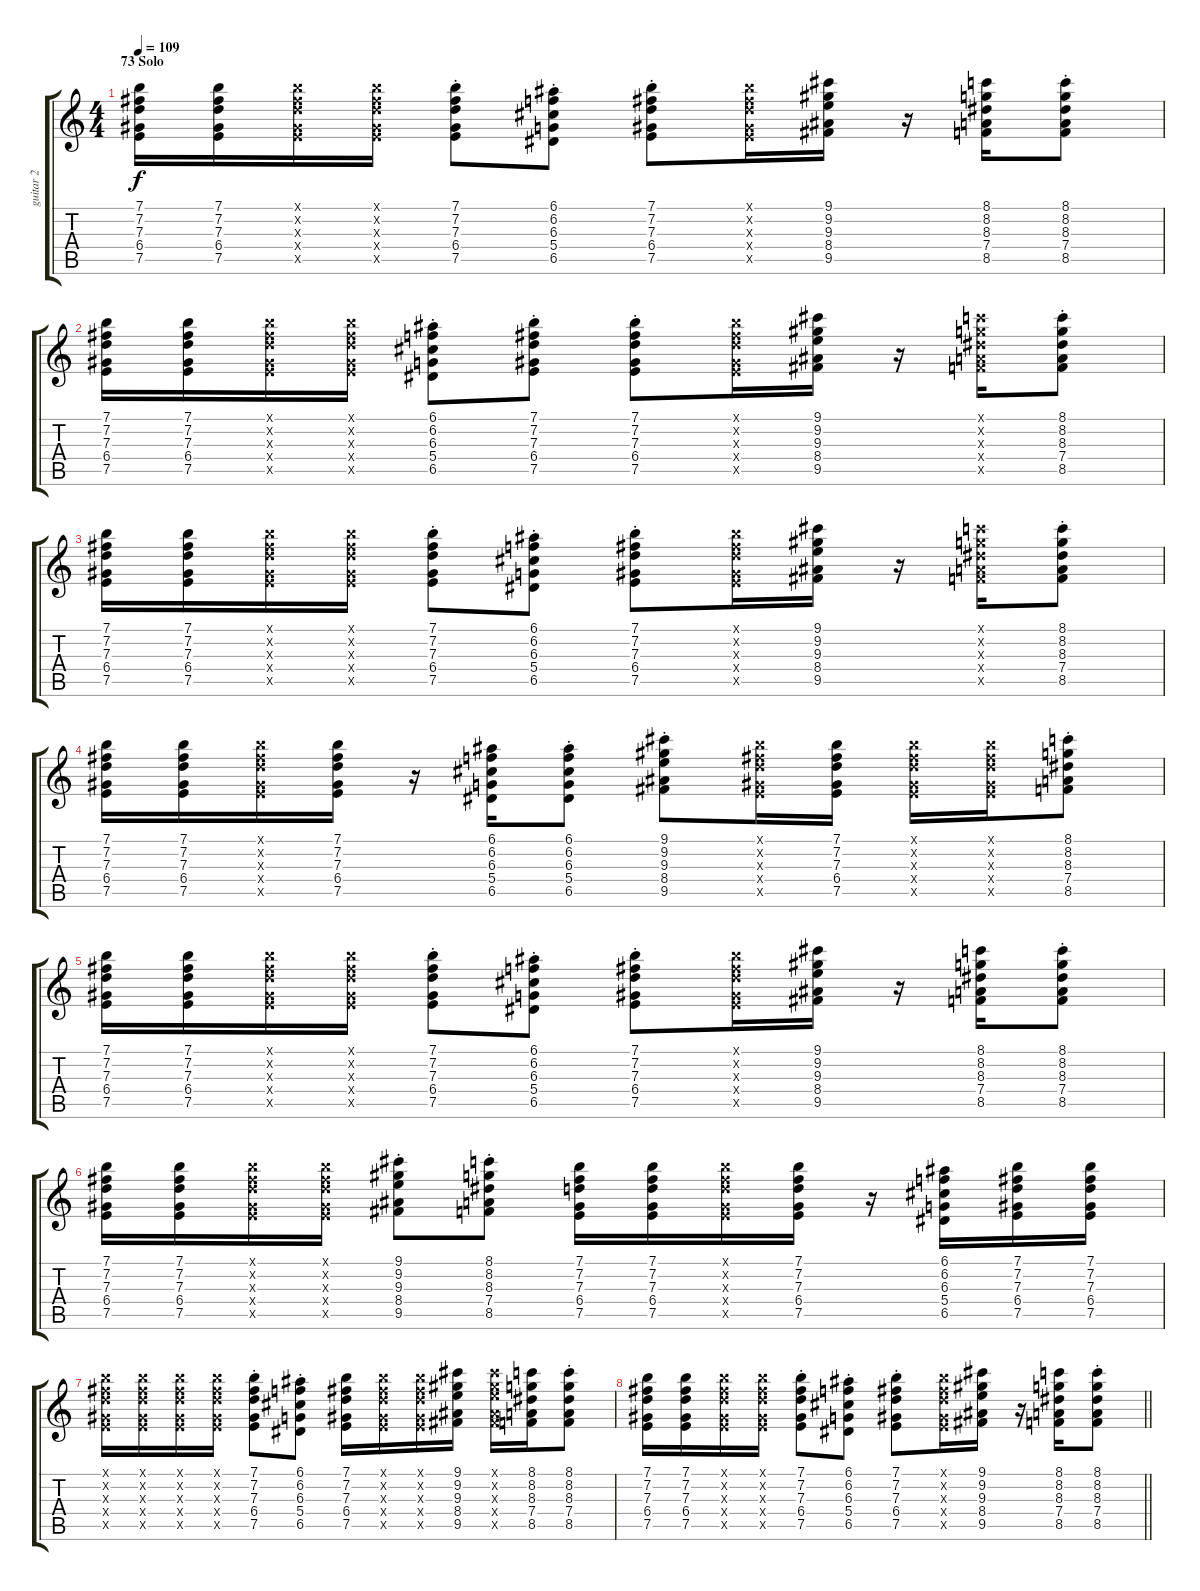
\track ("guitar 2" "guitar 2") {instrument acousticguitarsteel}
\staff {score tabs}
\tuning (E4 B3 G3 D3 A2 E2) {hide}
\ts (4 4)
\section ("" "73 Solo")
\tempo 109
\clef g2
\ks c
(7.1 7.2 7.3 6.4 7.5).16{dy f volume 6} (7.1 7.2 7.3 6.4 7.5).16 (7.1{x} 7.2{x} 7.3{x} 6.4{x} 7.5{x}).16 (7.1{x} 7.2{x} 7.3{x} 6.4{x} 7.5{x}).16 (7.1{st} 7.2{st} 7.3{st} 6.4{st} 7.5{st}).8 (6.1{st} 6.2{st} 6.3{st} 5.4{st} 6.5{st}).8 (7.1{st} 7.2{st} 7.3{st} 6.4{st} 7.5{st}).8 (7.1{x} 7.2{x} 7.3{x} 6.4{x} 7.5{x}).16 (9.1 9.2 9.3 8.4 9.5).16 r.16 (8.1 8.2 8.3 7.4 8.5).16 (8.1{st} 8.2{st} 8.3{st} 7.4{st} 8.5).8 |
(7.1 7.2 7.3 6.4 7.5).16 (7.1 7.2 7.3 6.4 7.5).16 (7.1{x} 7.2{x} 7.3{x} 6.4{x} 7.5{x}).16 (7.1{x} 7.2{x} 7.3{x} 6.4{x} 7.5{x}).16 (6.1{st} 6.2{st} 6.3{st} 5.4{st} 6.5{st}).8 (7.1{st} 7.2{st} 7.3{st} 6.4{st} 7.5{st}).8 (7.1{st} 7.2{st} 7.3{st} 6.4{st} 7.5{st}).8 (7.1{x} 7.2{x} 7.3{x} 6.4{x} 7.5{x}).16 (9.1 9.2 9.3 8.4 9.5).16 r.16 (8.1{x} 8.2{x} 8.3{x} 7.4{x} 8.5{x}).16 (8.1{st} 8.2{st} 8.3{st} 7.4{st} 8.5).8 |
(7.1 7.2 7.3 6.4 7.5).16 (7.1 7.2 7.3 6.4 7.5).16 (7.1{x} 7.2{x} 7.3{x} 6.4{x} 7.5{x}).16 (7.1{x} 7.2{x} 7.3{x} 6.4{x} 7.5{x}).16 (7.1{st} 7.2{st} 7.3{st} 6.4{st} 7.5{st}).8 (6.1{st} 6.2{st} 6.3{st} 5.4{st} 6.5{st}).8 (7.1{st} 7.2{st} 7.3{st} 6.4{st} 7.5{st}).8 (7.1{x} 7.2{x} 7.3{x} 6.4{x} 7.5{x}).16 (9.1 9.2 9.3 8.4 9.5).16 r.16 (8.1{x} 8.2{x} 8.3{x} 7.4{x} 8.5{x}).16 (8.1{st} 8.2{st} 8.3{st} 7.4{st} 8.5).8 |
(7.1 7.2 7.3 6.4 7.5).16 (7.1 7.2 7.3 6.4 7.5).16 (7.1{x} 7.2{x} 7.3{x} 6.4{x} 7.5{x}).16 (7.1 7.2 7.3 6.4 7.5).16 r.16 (6.1 6.2 6.3 5.4 6.5).16 (6.1{st} 6.2{st} 6.3{st} 5.4{st} 6.5{st}).8 (9.1{st} 9.2{st} 9.3{st} 8.4{st} 9.5{st}).8 (7.1{x} 7.2{x} 7.3{x} 6.4{x} 7.5{x}).16 (7.1 7.2 7.3 6.4 7.5).16 (7.1{x} 7.2{x} 7.3{x} 6.4{x} 7.5{x}).16 (7.1{x} 7.2{x} 7.3{x} 6.4{x} 7.5{x}).16 (8.1{st} 8.2{st} 8.3{st} 7.4{st} 8.5).8 |
(7.1 7.2 7.3 6.4 7.5).16 (7.1 7.2 7.3 6.4 7.5).16 (7.1{x} 7.2{x} 7.3{x} 6.4{x} 7.5{x}).16 (7.1{x} 7.2{x} 7.3{x} 6.4{x} 7.5{x}).16 (7.1{st} 7.2{st} 7.3{st} 6.4{st} 7.5{st}).8 (6.1{st} 6.2{st} 6.3{st} 5.4{st} 6.5{st}).8 (7.1{st} 7.2{st} 7.3{st} 6.4{st} 7.5{st}).8 (7.1{x} 7.2{x} 7.3{x} 6.4{x} 7.5{x}).16 (9.1 9.2 9.3 8.4 9.5).16 r.16 (8.1 8.2 8.3 7.4 8.5).16 (8.1{st} 8.2{st} 8.3{st} 7.4{st} 8.5).8 |
(7.1 7.2 7.3 6.4 7.5).16 (7.1 7.2 7.3 6.4 7.5).16 (7.1{x} 7.2{x} 7.3{x} 6.4{x} 7.5{x}).16 (7.1{x} 7.2{x} 7.3{x} 6.4{x} 7.5{x}).16 (9.1{st} 9.2{st} 9.3{st} 8.4{st} 9.5).8 (8.1{st} 8.2{st} 8.3{st} 7.4{st} 8.5{st}).8 (7.1 7.2 7.3 6.4 7.5).16 (7.1 7.2 7.3 6.4 7.5).16 (7.1{x} 7.2{x} 7.3{x} 6.4{x} 7.5{x}).16 (7.1 7.2 7.3 6.4 7.5).16 r.16 (6.1 6.2 6.3 5.4 6.5).16 (7.1 7.2 7.3 6.4 7.5).16 (7.1 7.2 7.3 6.4 7.5).16 |
(7.1{x} 7.2{x} 7.3{x} 6.4{x} 7.5{x}).16 (7.1{x} 7.2{x} 7.3{x} 6.4{x} 7.5{x}).16 (7.1{x} 7.2{x} 7.3{x} 6.4{x} 7.5{x}).16 (7.1{x} 7.2{x} 7.3{x} 6.4{x} 7.5{x}).16 (7.1{st} 7.2{st} 7.3{st} 6.4{st} 7.5{st}).8 (6.1{st} 6.2{st} 6.3{st} 5.4{st} 6.5{st}).8 (7.1 7.2 7.3 6.4 7.5).16 (7.1{x} 7.2{x} 7.3{x} 6.4{x} 7.5{x}).16 (7.1{x} 7.2{x} 7.3{x} 6.4{x} 7.5{x}).16 (9.1 9.2 9.3 8.4 9.5).16 (9.1{x} 9.2{x} 9.3{x} 8.4{x} 9.5{x}).16 (8.1 8.2 8.3 7.4 8.5).16 (8.1{st} 8.2{st} 8.3{st} 7.4{st} 8.5).8 |
\barLineRight lightlight
(7.1 7.2 7.3 6.4 7.5).16 (7.1 7.2 7.3 6.4 7.5).16 (7.1{x} 7.2{x} 7.3{x} 6.4{x} 7.5{x}).16 (7.1{x} 7.2{x} 7.3{x} 6.4{x} 7.5{x}).16 (7.1{st} 7.2{st} 7.3{st} 6.4{st} 7.5{st}).8 (6.1{st} 6.2{st} 6.3{st} 5.4{st} 6.5{st}).8 (7.1{st} 7.2{st} 7.3{st} 6.4{st} 7.5{st}).8 (7.1{x} 7.2{x} 7.3{x} 6.4{x} 7.5{x}).16 (9.1 9.2 9.3 8.4 9.5).16 r.16 (8.1 8.2 8.3 7.4 8.5).16 (8.1{st} 8.2{st} 8.3{st} 7.4{st} 8.5).8
